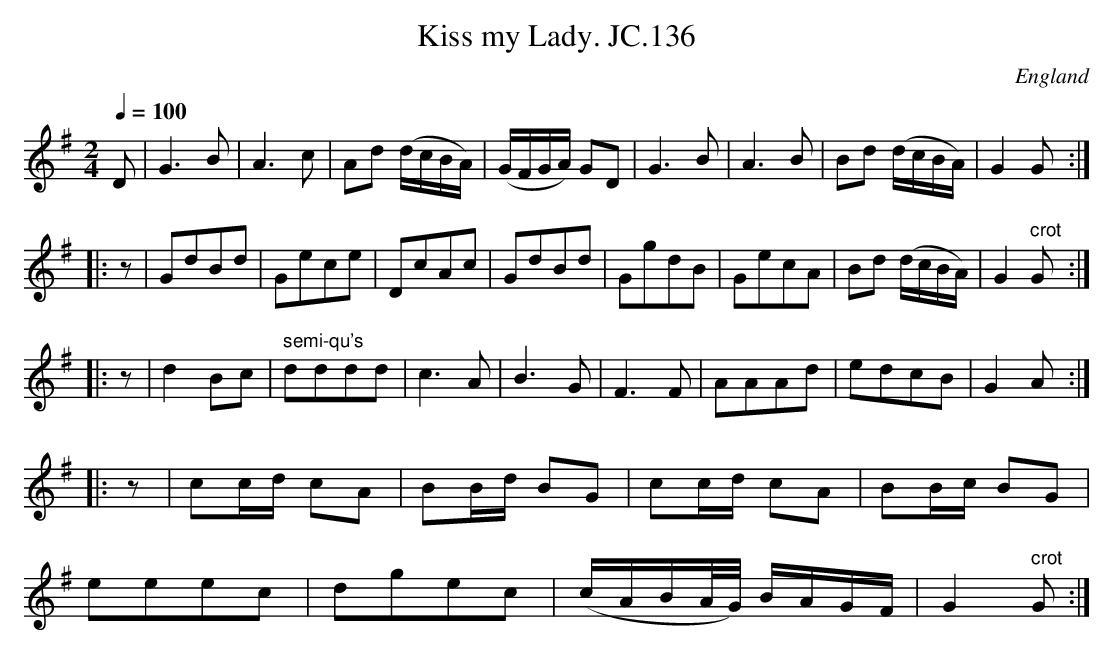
X:1
T:Kiss my Lady. JC.136
L:1/8
M:2/4
O:England
Q:1/4=100
K:G
D|G3B|A3c|Ad (d/c/B/A/)|\
(G/F/G/A/) GD|G3B|A3B|Bd (d/c/B/A/)|G2G:|!
|:z|GdBd|Gece|DcAc|GdBd|\
GgdB|GecA|Bd (d/c/B/A/)|G2" crot"G:|!
|:z|d2Bc|" semi-qu's"dddd|c3A|B3G|\
F3F|AAAd|edcB|G2A:|!
|:z|cc/d/ cA|BB/d/ BG|cc/d/ cA|BB/c/ BG|!
eeec|dgec|(c/A/B/A/4G/4) B/A/G/F/|G2" crot"G:|
